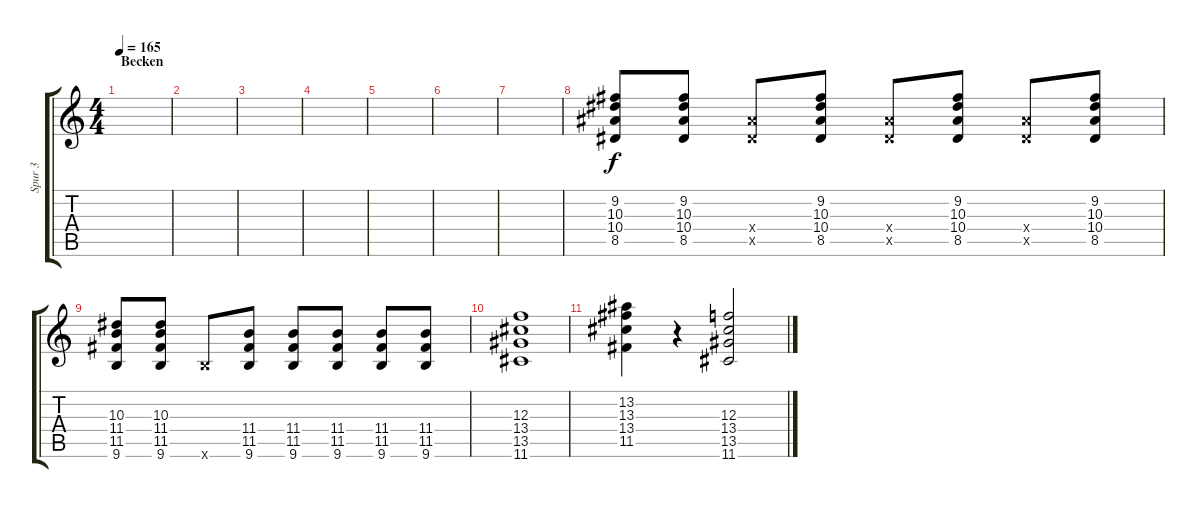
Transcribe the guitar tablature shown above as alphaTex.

\track ("Spur 3" "Spur 3") {instrument acousticguitarsteel}
\staff {score tabs}
\tuning (D4 A3 F3 C3 G2 D2) {hide}
\ts (4 4)
\section ("" "Becken")
\tempo 165
\clef g2
\ks c
|
|
|
|
|
|
|
(9.2 10.3 10.4 8.5).8 (9.2 10.3 10.4 8.5).8 (10.4{x} 8.5{x}).8 (9.2 10.3 10.4 8.5).8 (10.4{x} 8.5{x}).8 (9.2 10.3 10.4 8.5).8 (10.4{x} 8.5{x}).8 (9.2 10.3 10.4 8.5).8 |
(10.3 11.4 11.5 9.6).8 (10.3 11.4 11.5 9.6).8 9.6{x}.8 (11.4 11.5 9.6).8 (11.4 11.5 9.6).8 (11.4 11.5 9.6).8 (11.4 11.5 9.6).8 (11.4 11.5 9.6).8 |
(12.3 13.4 13.5 11.6).1 |
(13.2 13.3 13.4 11.5).4 r.4 (12.3 13.4 13.5 11.6).2
